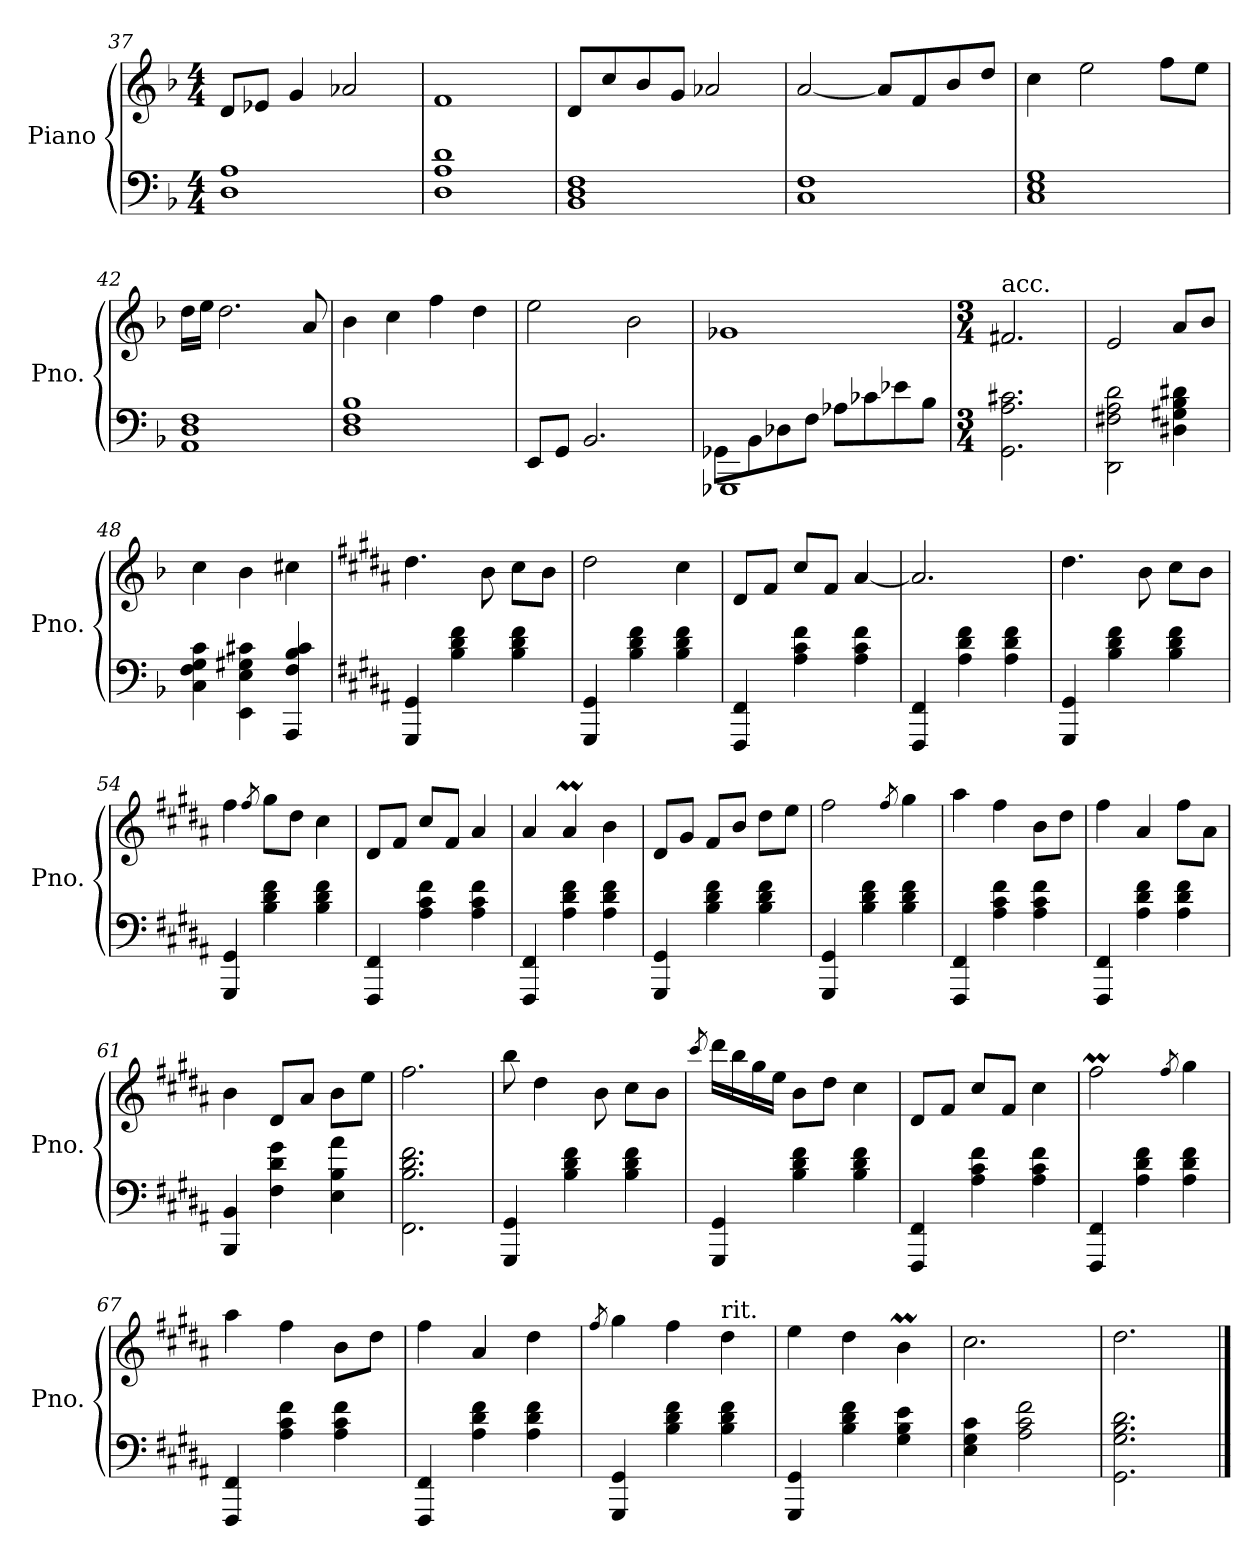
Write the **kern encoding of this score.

**kern	**kern	**dynam
*part1	*part1	*part1
*staff2	*staff1	*staff1/2
*I"Piano	*	*
*I'Pno.	*	*
*clefF4	*clefG2	*
*k[b-]	*k[b-]	*
*M4/4	*M4/4	*
=37	=37	=37
1D 1A	8d/L	.
.	8e-X/J	.
.	4g/	.
.	2a-X/	.
=38	=38	=38
1D 1A 1d	1f	.
!!LO:LB:g=z
=39	=39	=39
1BB- 1D 1F	8d/L	.
.	8cc/	.
.	8b-/	.
.	8g/J	.
.	2a-X/	.
=40	=40	=40
1C 1F	[2a/	.
.	8a/L]	.
.	8f/	.
.	8b-/	.
.	8dd/J	.
=41	=41	=41
1C 1E 1G	4cc\	.
.	2ee\	.
.	8ff\L	.
.	8ee\J	.
=42	=42	=42
1AA 1D 1F	16dd\LL	.
.	16ee\JJ	.
.	2.dd\	.
.	8a/	.
=43	=43	=43
1D 1F 1B-	4b-\	.
.	4cc\	.
.	4ff\	.
.	4dd\	.
=44	=44	=44
8EE/L	2ee\	.
8GG/J	.	.
2.BB-/	.	.
.	2b-\	.
=45	=45	=45
*^	*	*
1GGG-X	8GG-X\L	1g-X	.
.	8BB-\	.	.
.	8D-X\	.	.
.	8F\J	.	.
.	8A-X\L	.	.
.	8c-X\	.	.
.	8e-X\	.	.
.	8B-\J	.	.
*v	*v	*	*
!!LO:PB:g=z
=46	=46	=46
*M3/4	*M3/4	*
*	*MM74	*
*^	*	*
!	!	!LO:TX:a:t=acc.	!
*v	*v	*	*
2.GG\ 2.A\ 2.c#X\	2.f#X/	.
=47	=47	=47
*	*MM77	*
2DD\ 2F#X\ 2A\ 2d\	2e/	.
4D#X\ 4G#X\ 4B-\ 4d#X\	8a/L	.
.	8b-/J	.
=48	=48	=48
*	*MM80	*
4C\ 4F\ 4G\ 4c\	4cc\	.
*	*MM82	*
4EE\ 4E\ 4G#X\ 4c#X\	4b-\	.
*	*MM84	*
4AAA/ 4F/ 4B-/ 4c#/	4cc#X\	.
=49	=49	=49
*k[f#c#g#d#a#]	*k[f#c#g#d#a#]	*
*	*MM85	*
!	!	!LO:DY:b=2
!	!	!LO:DY:n=1:b
4GGG#/ 4GG#/	4.dd#\	mp f
4B\ 4d#\ 4f#\	.	.
.	8b\	.
4B\ 4d#\ 4f#\	8cc#\L	.
.	8b\J	.
=50	=50	=50
4GGG#/ 4GG#/	2dd#\	.
4B\ 4d#\ 4f#\	.	.
4B\ 4d#\ 4f#\	4cc#\	.
=51	=51	=51
4FFF#/ 4FF#/	8d#/L	.
.	8f#/J	.
4A#\ 4c#\ 4f#\	8cc#/L	.
.	8f#/J	.
4A#\ 4c#\ 4f#\	[4a#/	.
=52	=52	=52
4FFF#/ 4FF#/	2.a#/]	.
4A#\ 4d#\ 4f#\	.	.
4A#\ 4d#\ 4f#\	.	.
=53	=53	=53
4GGG#/ 4GG#/	4.dd#\	.
4B\ 4d#\ 4f#\	.	.
.	8b\	.
4B\ 4d#\ 4f#\	8cc#\L	.
.	8b\J	.
!!LO:LB:g=z
=54	=54	=54
4GGG#/ 4GG#/	4ff#\	.
.	8qff#/	.
4B\ 4d#\ 4f#\	8gg#\L	.
.	8dd#\J	.
4B\ 4d#\ 4f#\	4cc#\	.
=55	=55	=55
4FFF#/ 4FF#/	8d#/L	.
.	8f#/J	.
4A#\ 4c#\ 4f#\	8cc#/L	.
.	8f#/J	.
4A#\ 4c#\ 4f#\	4a#/	.
=56	=56	=56
4FFF#/ 4FF#/	4a#/	.
4A#\ 4d#\ 4f#\	4a#m/	.
4A#\ 4d#\ 4f#\	4b\	.
=57	=57	=57
4GGG#/ 4GG#/	8d#/L	.
.	8g#/J	.
4B\ 4d#\ 4f#\	8f#/L	.
.	8b/J	.
4B\ 4d#\ 4f#\	8dd#\L	.
.	8ee\J	.
=58	=58	=58
4GGG#/ 4GG#/	2ff#\	.
4B\ 4d#\ 4f#\	.	.
.	8qff#/	.
4B\ 4d#\ 4f#\	4gg#\	.
=59	=59	=59
4FFF#/ 4FF#/	4aa#\	.
4A#\ 4c#\ 4f#\	4ff#\	.
4A#\ 4c#\ 4f#\	8b\L	.
.	8dd#\J	.
=60	=60	=60
4FFF#/ 4FF#/	4ff#\	.
4A#\ 4d#\ 4f#\	4a#/	.
4A#\ 4d#\ 4f#\	8ff#\L	.
.	8a#\J	.
=61	=61	=61
4BBB/ 4BB/	4b\	.
4F#\ 4d#\ 4g#\	8d#/L	.
.	8a#/J	.
4E\ 4B\ 4a#\	8b\L	.
.	8ee\J	.
=62	=62	=62
2.FF#\ 2.B\ 2.d#\ 2.f#\	2.ff#\	.
!!LO:LB:g=z
=63	=63	=63
4GGG#/ 4GG#/	8bb\	.
.	4dd#\	.
4B\ 4d#\ 4f#\	.	.
.	8b\	.
4B\ 4d#\ 4f#\	8cc#\L	.
.	8b\J	.
=64	=64	=64
.	8qccc#/	.
4GGG#/ 4GG#/	16ddd#\LL	.
.	16bb\	.
.	16gg#\	.
.	16ee\JJ	.
4B\ 4d#\ 4f#\	8b\L	.
.	8dd#\J	.
4B\ 4d#\ 4f#\	4cc#\	.
=65	=65	=65
4FFF#/ 4FF#/	8d#/L	.
.	8f#/J	.
4A#\ 4c#\ 4f#\	8cc#/L	.
.	8f#/J	.
4A#\ 4c#\ 4f#\	4cc#\	.
=66	=66	=66
4FFF#/ 4FF#/	2ff#M\	.
4A#\ 4d#\ 4f#\	.	.
.	8qff#/	.
4A#\ 4d#\ 4f#\	4gg#\	.
=67	=67	=67
4FFF#/ 4FF#/	4aa#\	.
4A#\ 4c#\ 4f#\	4ff#\	.
4A#\ 4c#\ 4f#\	8b\L	.
.	8dd#\J	.
=68	=68	=68
4FFF#/ 4FF#/	4ff#\	.
4A#\ 4d#\ 4f#\	4a#/	.
4A#\ 4d#\ 4f#\	4dd#\	.
=69	=69	=69
.	8qff#/	.
4GGG#/ 4GG#/	4gg#\	.
4B\ 4d#\ 4f#\	4ff#\	.
*	*MM83	*
!	!LO:TX:t=rit.	!
4B\ 4d#\ 4f#\	4dd#\	.
=70	=70	=70
4GGG#/ 4GG#/	4ee\	.
4B\ 4d#\ 4f#\	4dd#\	.
*	*MM81	*
4G#\ 4B\ 4e\	4bM\	.
=71	=71	=71
*	*MM78	*
4E\ 4G#\ 4c#\	2.cc#\	.
2A#\ 2c#\ 2f#\	.	.
!!LO:LB:g=z
=72	=72	=72
2.GG#\ 2.G#\ 2.B\ 2.d#\	2.dd#\	.
==	==	==
*-	*-	*-
